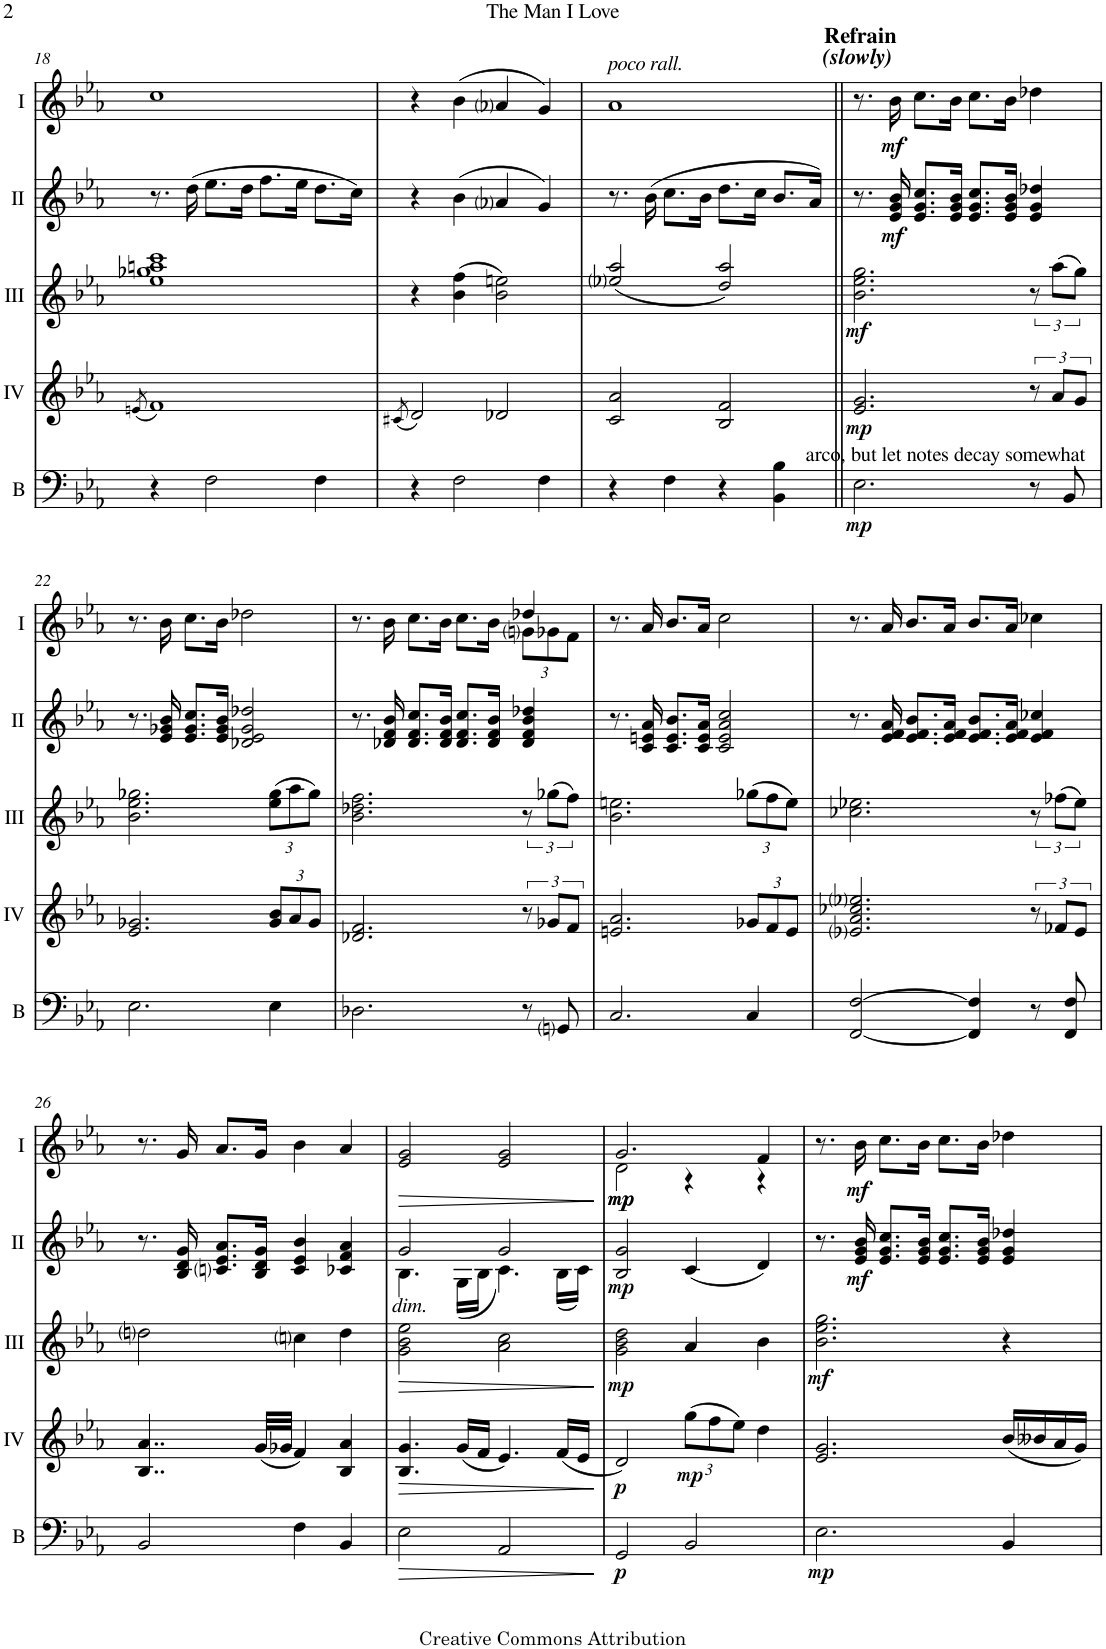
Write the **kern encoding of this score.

**kern	**dynam	**kern	**dynam	**kern	**dynam	**kern	**dynam	**kern	**dynam
*part5	*part5	*part4	*part4	*part3	*part3	*part2	*part2	*part1	*part1
*staff5	*staff5	*staff4	*staff4	*staff3	*staff3	*staff2	*staff2	*staff1	*staff1
*I"Bass	*	*I"Acc. 4	*	*I"Acc. 3	*	*I"Acc. 2	*	*I"Acc. 1	*
*I'B	*	*	*	*	*	*	*	*	*
!!LO:PB:g=z
*clefF4	*	*clefG2	*	*clefG2	*	*clefG2	*	*clefG2	*
*Trd7c12	*	*Trd7c12	*	*Trd7c12	*	*	*	*	*
*k[b-e-a-]	*	*k[b-e-a-]	*	*k[b-e-a-]	*	*k[b-e-a-]	*	*k[b-e-a-]	*
*M4/4	*	*M4/4	*	*M4/4	*	*M4/4	*	*M4/4	*
*met(c)	*	*met(c)	*	*met(c)	*	*met(c)	*	*met(c)	*
=18	=18	=18	=18	=18	=18	=18	=18	=18	=18
.	.	(8qen/	.	.	.	.	.	.	.
4r	.	1f)	.	1ee- 1gg-X 1aan 1ccc	.	8.r	.	1cc	.
.	.	.	.	.	.	(16dd\	.	.	.
2F\	.	.	.	.	.	8.ee-\L	.	.	.
.	.	.	.	.	.	16dd\Jk	.	.	.
.	.	.	.	.	.	8.ff\L	.	.	.
.	.	.	.	.	.	16ee-\Jk	.	.	.
4F\	.	.	.	.	.	8.dd\L	.	.	.
.	.	.	.	.	.	16cc\Jk)	.	.	.
=19	=19	=19	=19	=19	=19	=19	=19	=19	=19
.	.	(8qc#X/	.	.	.	.	.	.	.
4r	.	2d/)	.	4r	.	4r	.	4r	.
2F\	.	.	.	(4b-\ 4ff\	.	(4b-\	.	(4b-\	.
.	.	2d-X/	.	2b-\ 2een\)	.	4a-i/	.	4a-i/	.
4F\	.	.	.	.	.	4g/)	.	4g/)	.
=20	=20	=20	=20	=20	=20	=20	=20	=20	=20
!	!	!	!	!	!	!	!	!LO:TX:a:i:t=poco rall.	!
4r	.	2c/ 2a-/	.	(2ee-i/ 2aa-/	.	8.r	.	1a-	.
.	.	.	.	.	.	(16b-\	.	.	.
4F\	.	.	.	.	.	8.cc\L	.	.	.
.	.	.	.	.	.	16b-\Jk	.	.	.
4r	.	2B-/ 2f/	.	2dd/ 2aa-/)	.	8.dd\L	.	.	.
.	.	.	.	.	.	16cc\Jk	.	.	.
4BB-\ 4B-\	.	.	.	.	.	8.b-/L	.	.	.
.	.	.	.	.	.	16a-/Jk)	.	.	.
=21||	=21||	=21||	=21||	=21||	=21||	=21||	=21||	=21||	=21||
!	!	!	!	!	!	!	!	!LO:TX:a:Bi:t=(slowly)	!
!	!	!	!	!	!	!	!	!LO:TX:a:B:t=Refrain	!
!LO:TX:a:t=arco, but let notes decay somewhat	!	!	!	!	!	!	!	!	!
!	!LO:DY:b	!	!LO:DY:b	!	!LO:DY:b	!	!	!	!
2.E-\	mp	2.e-/ 2.g/	mp	2.b-\ 2.ee-\ 2.gg\	mf	8.r	.	8.r	.
!	!	!	!	!	!	!	!LO:DY:b	!	!LO:DY:b
.	.	.	.	.	.	16e-/ 16g/ 16b-/	mf	16b-\	mf
.	.	.	.	.	.	8.e-/ 8.g/ 8.cc/L	.	8.cc\L	.
.	.	.	.	.	.	16e-/ 16g/ 16b-/Jk	.	16b-\Jk	.
.	.	.	.	.	.	8.e-/ 8.g/ 8.cc/L	.	8.cc\L	.
.	.	.	.	.	.	16e-/ 16g/ 16b-/Jk	.	16b-\Jk	.
8r	.	12r	.	12r	.	4e-/ 4g/ 4dd-X/	.	4dd-X\	.
.	.	12a-/L	.	(12aa-\L	.	.	.	.	.
8BB-/	.	.	.	.	.	.	.	.	.
.	.	12g/J	.	12gg\J)	.	.	.	.	.
!!LO:LB:g=z
=22	=22	=22	=22	=22	=22	=22	=22	=22	=22
2.E-\	.	2.e-/ 2.g-X/	.	2.b-\ 2.ee-\ 2.gg-X\	.	8.r	.	8.r	.
.	.	.	.	.	.	16e-/ 16g-X/ 16b-/	.	16b-\	.
.	.	.	.	.	.	8.e-/ 8.g-/ 8.cc/L	.	8.cc\L	.
.	.	.	.	.	.	16e-/ 16g-/ 16b-/Jk	.	16b-\Jk	.
.	.	.	.	.	.	2d-X/ 2e-/ 2g-/ 2dd-X/	.	2dd-X\	.
*	*	*Xbrackettup	*	*Xbrackettup	*	*	*	*	*
4E-\	.	12g-/ 12b-/L	.	(12ee-\ 12gg-\L	.	.	.	.	.
.	.	12a-/	.	12aa-\	.	.	.	.	.
.	.	12g-/J	.	12gg-\J)	.	.	.	.	.
=23	=23	=23	=23	=23	=23	=23	=23	=23	=23
*	*	*	*	*	*	*	*	*^	*
2.D-X\	.	2.d-X/ 2.f/	.	2.b-\ 2.dd-X\ 2.ff\	.	8.r	.	8.r	2.ryy	.
.	.	.	.	.	.	16d-X/ 16f/ 16b-/	.	16b-\	.	.
.	.	.	.	.	.	8.d-/ 8.f/ 8.cc/L	.	8.cc\L	.	.
.	.	.	.	.	.	16d-/ 16f/ 16b-/Jk	.	16b-\Jk	.	.
.	.	.	.	.	.	8.d-/ 8.f/ 8.cc/L	.	8.cc\L	.	.
.	.	.	.	.	.	16d-/ 16f/ 16b-/Jk	.	16b-\Jk	.	.
*	*	*brackettup	*	*brackettup	*	*	*	*	*Xbrackettup	*
8r	.	12r	.	12r	.	4d-/ 4f/ 4b-/ 4dd-X/	.	4dd-X/	12gni\L	.
.	.	12g-X/L	.	(12gg-X\L	.	.	.	.	12g-X\	.
8GGni/	.	.	.	.	.	.	.	.	.	.
.	.	12f/J	.	12ff\J)	.	.	.	.	12f\J	.
*	*	*	*	*	*	*	*	*v	*v	*
=24	=24	=24	=24	=24	=24	=24	=24	=24	=24
*	*	*	*	*^	*	*	*	*	*
2.C/	.	2.en/ 2.a-/	.	2.b-\ 2.een\	2ryy	.	8.r	.	8.r	.
.	.	.	.	.	.	.	16c/ 16en/ 16a-/	.	16a-/	.
.	.	.	.	.	.	.	8.c/ 8.e/ 8.b-/L	.	8.b-/L	.
.	.	.	.	.	.	.	16c/ 16e/ 16a-/Jk	.	16a-/Jk	.
.	.	.	.	.	2ryy	.	2c/ 2e/ 2a-/ 2cc/	.	2cc\	.
*	*	*Xbrackettup	*	*Xbrackettup	*	*	*	*	*	*
4C/	.	12g-X/L	.	(12gg-X\L	.	.	.	.	.	.
.	.	12f/	.	12ff\	.	.	.	.	.	.
.	.	12e/J	.	12ee\J)	.	.	.	.	.	.
*	*	*	*	*v	*v	*	*	*	*	*
=25	=25	=25	=25	=25	=25	=25	=25	=25	=25
[2FF/ [2F/	.	2.e-i/ 2.a-/ 2.cc-X/ 2.ee-i/	.	2.cc-X\ 2.ee-X\	.	8.r	.	8.r	.
.	.	.	.	.	.	16e-/ 16f/ 16a-/	.	16a-/	.
.	.	.	.	.	.	8.e-/ 8.f/ 8.b-/L	.	8.b-/L	.
.	.	.	.	.	.	16e-/ 16f/ 16a-/Jk	.	16a-/Jk	.
4FF/] 4F/]	.	.	.	.	.	8.e-/ 8.f/ 8.b-/L	.	8.b-/L	.
.	.	.	.	.	.	16e-/ 16f/ 16a-/Jk	.	16a-/Jk	.
*	*	*brackettup	*	*brackettup	*	*	*	*	*
8r	.	12r	.	12r	.	4e-/ 4f/ 4cc-X/	.	4cc-X\	.
.	.	12f-X/L	.	(12ff-X\L	.	.	.	.	.
8FF/ 8F/	.	.	.	.	.	.	.	.	.
.	.	12e-/J	.	12ee-\J)	.	.	.	.	.
!!LO:LB:g=z
=26	=26	=26	=26	=26	=26	=26	=26	=26	=26
2BB-/	.	4..B-/ 4..a-/	.	2ddni\	.	8.r	.	8.r	.
.	.	.	.	.	.	16B-/ 16d/ 16g/	.	16g/	.
.	.	.	.	.	.	8.cni/ 8.e-/ 8.a-/L	.	8.a-/L	.
.	.	(32g/LLL	.	.	.	16B-/ 16d/ 16g/Jk	.	16g/Jk	.
.	.	32g-X/JJJ	.	.	.	.	.	.	.
4F\	.	4f/)	.	4ccni\	.	4c/ 4e-/ 4b-/	.	4b-\	.
4BB-/	.	4B-/ 4a-/	.	4dd\	.	4c-X/ 4f/ 4a-/	.	4a-/	.
=27	=27	=27	=27	=27	=27	=27	=27	=27	=27
!	!	!	!	!	!	!LO:TX:b:i:t=dim.	!	!	!
!	!LO:HP:b	!	!LO:HP:b	!	!LO:HP:b	!	!	!	!LO:HP:b
*	*	*	*	*	*	*^	*	*	*
2E-\	>	4.B-/ 4.g/	>	2g\ 2b-\ 2ee-\	>	2g/	4.B-\	.	2e-/ 2g/	>
.	.	(16g/LL	.	.	.	.	(16G\LL	.	.	.
.	.	16f/JJ	.	.	.	.	16B-\JJ	.	.	.
2AA-/	.	4.e-/)	.	2a-\ 2cc\	.	2g/	4.c\)	.	2e-/ 2g/	.
.	.	(16f/LL	.	.	.	.	(16B-\LL	.	.	.
.	.	16e-/JJ	.	.	.	.	16c\JJ)	.	.	.
*	*	*	*	*	*	*v	*v	*	*	*
.	]	.	]	.	]	.	.	.	]
=28	=28	=28	=28	=28	=28	=28	=28	=28	=28
*	*	*	*	*	*	*	*	*^	*
!	!LO:DY:b	!	!LO:DY:b	!	!LO:DY:b	!	!LO:DY:b	!	!	!LO:DY:b
!	!	!	!	!	!	!	!	!	!	!LO:DY:n=1:b
2GG/	p	2d/)	p	2g\ 2b-\ 2dd\	mp	2B-/ 2g/	mp	2.g/	2d\	mp mp
*	*	*Xbrackettup	*	*	*	*	*	*	*	*
!	!	!	!LO:DY:b	!	!	!	!	!	!	!
2BB-/	.	(12gg\L	mp	4a-/	.	(4c/	.	.	4r	.
.	.	12ff\	.	.	.	.	.	.	.	.
.	.	12ee-\J)	.	.	.	.	.	.	.	.
.	.	4dd\	.	4b-\	.	4d/)	.	4f/	4r	.
=29	=29	=29	=29	=29	=29	=29	=29	=29	=29	=29
!	!LO:DY:b	!	!	!	!LO:DY:b	!	!	!	!	!
*	*	*	*	*	*	*	*	*v	*v	*
2.E-\	mp	2.e-/ 2.g/	.	2.b-\ 2.ee-\ 2.gg\	mf	8.r	.	8.r	.
!	!	!	!	!	!	!	!LO:DY:b	!	!LO:DY:b
.	.	.	.	.	.	16e-/ 16g/ 16b-/	mf	16b-\	mf
.	.	.	.	.	.	8.e-/ 8.g/ 8.cc/L	.	8.cc\L	.
.	.	.	.	.	.	16e-/ 16g/ 16b-/Jk	.	16b-\Jk	.
.	.	.	.	.	.	8.e-/ 8.g/ 8.cc/L	.	8.cc\L	.
.	.	.	.	.	.	16e-/ 16g/ 16b-/Jk	.	16b-\Jk	.
4BB-/	.	(16b-/LL	.	4r	.	4e-/ 4g/ 4dd-X/	.	4dd-X\	.
.	.	16b--X/	.	.	.	.	.	.	.
.	.	16a-/	.	.	.	.	.	.	.
.	.	16g/JJ)	.	.	.	.	.	.	.
=	=	=	=	=	=	=	=	=	=
*-	*-	*-	*-	*-	*-	*-	*-	*-	*-
